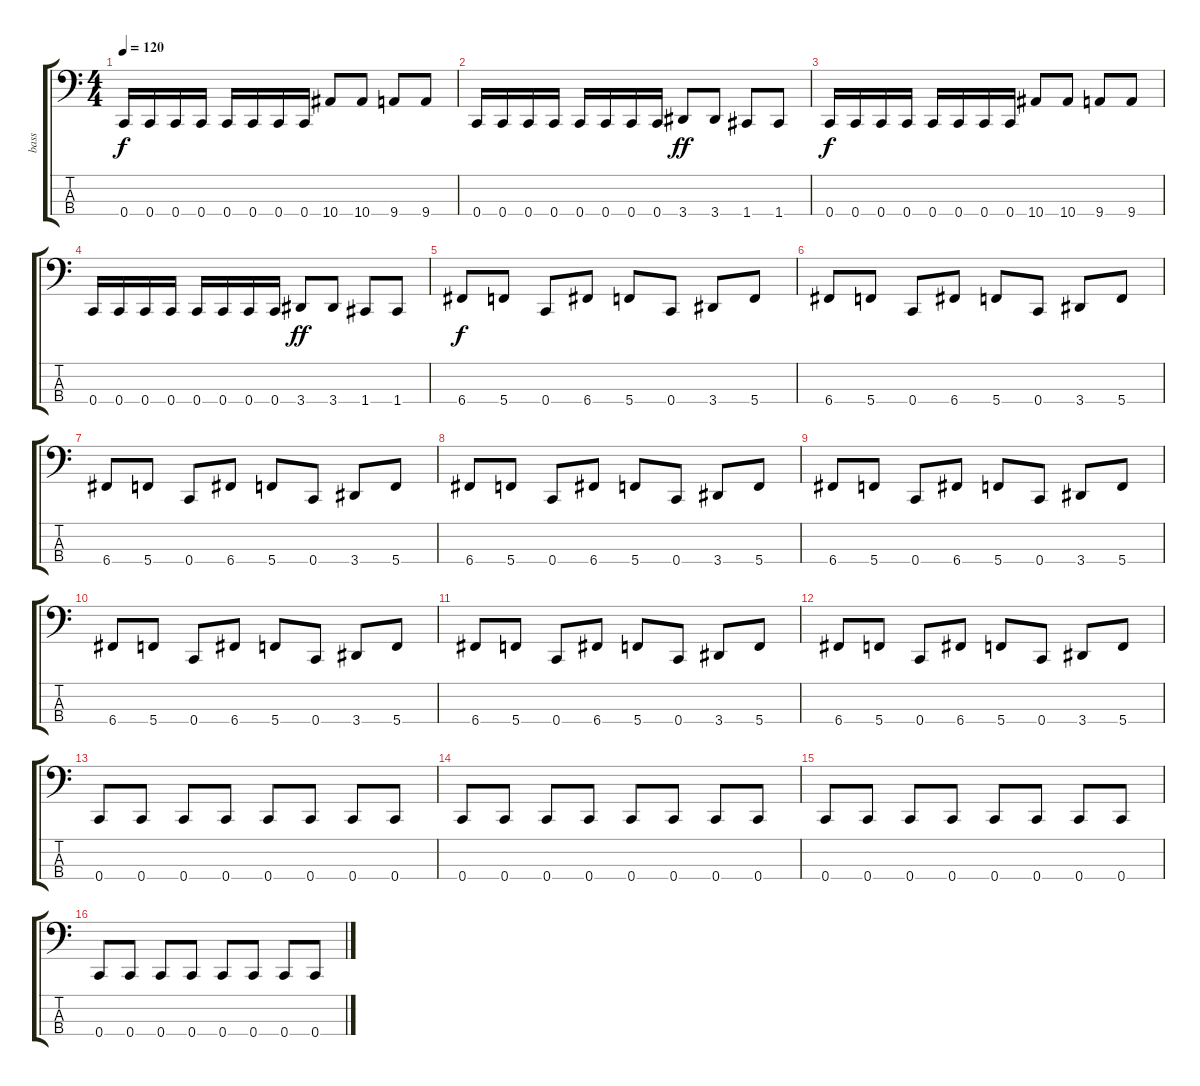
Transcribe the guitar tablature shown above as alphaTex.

\track ("bass" "bass") {instrument electricbasspick}
\staff {score tabs}
\tuning (F2 C2 G1 C1) {hide}
\ts (4 4)
\tempo 120
\clef f4
\ks c
0.4.16{dy f} 0.4.16 0.4.16 0.4.16 0.4.16 0.4.16 0.4.16 0.4.16 10.4.8 10.4.8 9.4.8 9.4.8 |
0.4.16 0.4.16 0.4.16 0.4.16 0.4.16 0.4.16 0.4.16 0.4.16 3.4.8{dy ff} 3.4.8 1.4.8 1.4.8 |
0.4.16{dy f} 0.4.16 0.4.16 0.4.16 0.4.16 0.4.16 0.4.16 0.4.16 10.4.8 10.4.8 9.4.8 9.4.8 |
0.4.16 0.4.16 0.4.16 0.4.16 0.4.16 0.4.16 0.4.16 0.4.16 3.4.8{dy ff} 3.4.8 1.4.8 1.4.8 |
6.4.8{dy f} 5.4.8 0.4.8 6.4.8 5.4.8 0.4.8 3.4.8 5.4.8 |
6.4.8 5.4.8 0.4.8 6.4.8 5.4.8 0.4.8 3.4.8 5.4.8 |
6.4.8 5.4.8 0.4.8 6.4.8 5.4.8 0.4.8 3.4.8 5.4.8 |
6.4.8 5.4.8 0.4.8 6.4.8 5.4.8 0.4.8 3.4.8 5.4.8 |
6.4.8 5.4.8 0.4.8 6.4.8 5.4.8 0.4.8 3.4.8 5.4.8 |
6.4.8 5.4.8 0.4.8 6.4.8 5.4.8 0.4.8 3.4.8 5.4.8 |
6.4.8 5.4.8 0.4.8 6.4.8 5.4.8 0.4.8 3.4.8 5.4.8 |
6.4.8 5.4.8 0.4.8 6.4.8 5.4.8 0.4.8 3.4.8 5.4.8 |
0.4.8 0.4.8 0.4.8 0.4.8 0.4.8 0.4.8 0.4.8 0.4.8 |
0.4.8 0.4.8 0.4.8 0.4.8 0.4.8 0.4.8 0.4.8 0.4.8 |
0.4.8 0.4.8 0.4.8 0.4.8 0.4.8 0.4.8 0.4.8 0.4.8 |
0.4.8 0.4.8 0.4.8 0.4.8 0.4.8 0.4.8 0.4.8 0.4.8
